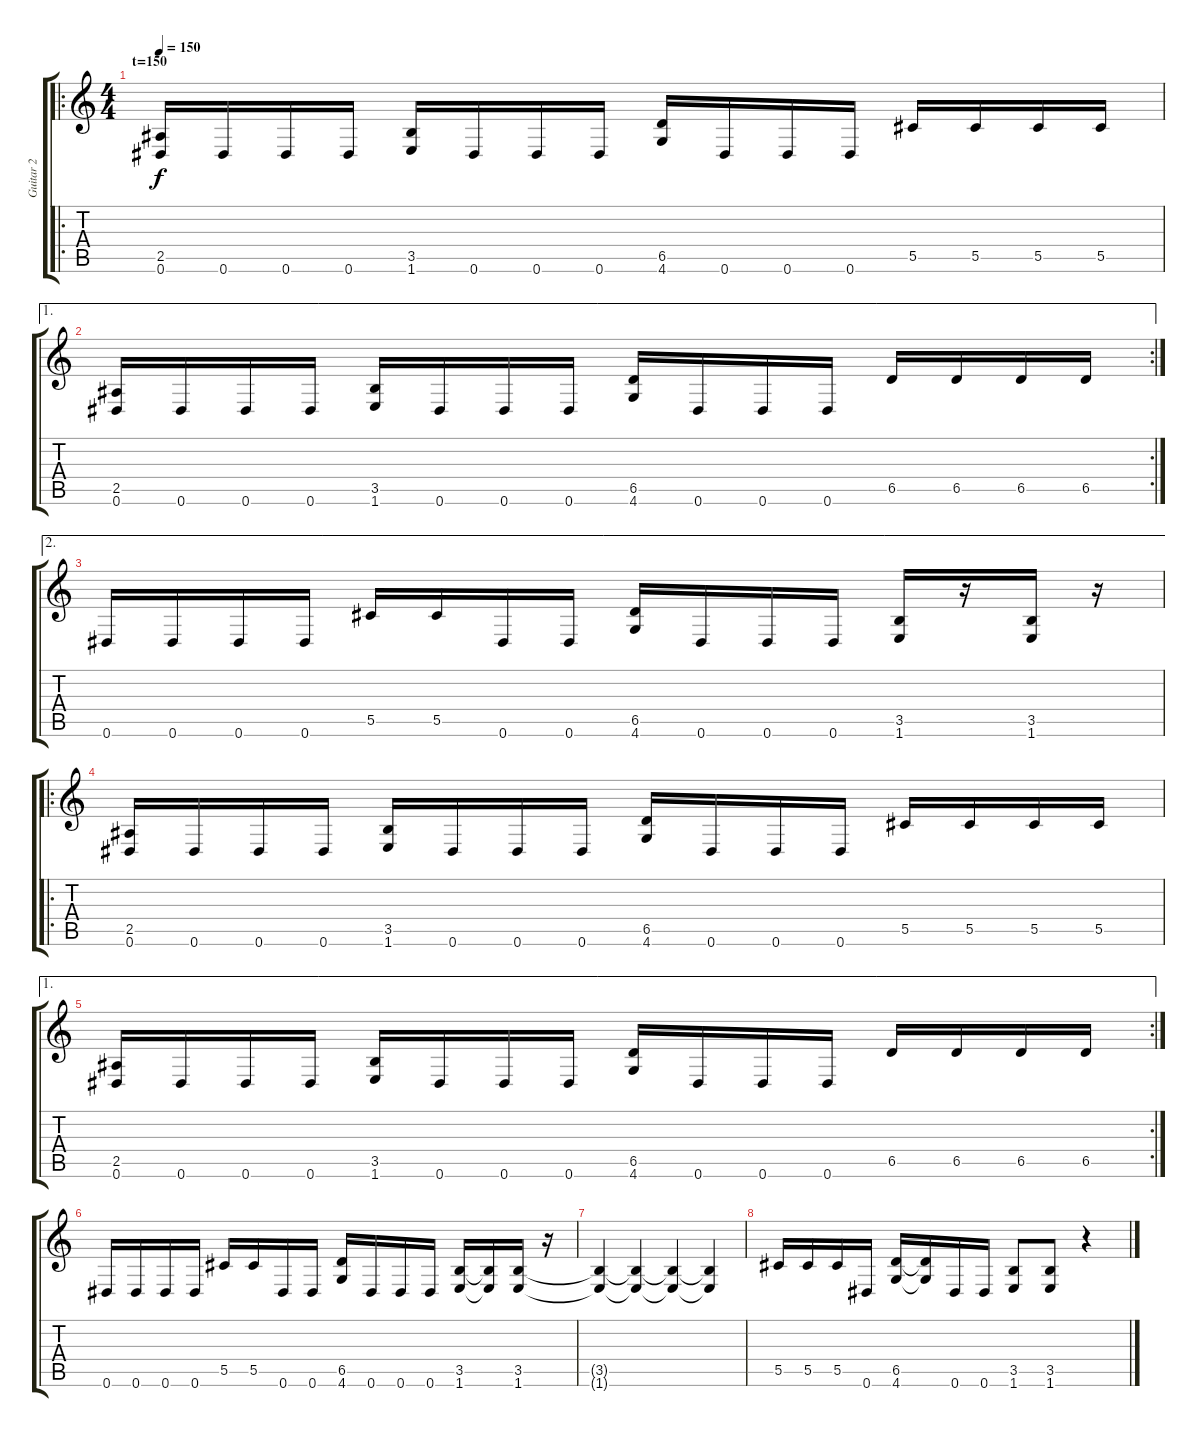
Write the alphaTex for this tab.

\track ("Guitar 2" "Guitar 2") {instrument distortionguitar}
\staff {score tabs}
\tuning (Eb4 Bb3 Gb3 Db3 Ab2 Eb2) {hide}
\ro
\ts (4 4)
\section ("" "t=150")
\tempo 150
\clef g2
\ks c
(2.5 0.6).16{dy f} 0.6.16 0.6.16 0.6.16 (3.5 1.6).16 0.6.16 0.6.16 0.6.16 (6.5 4.6).16 0.6.16 0.6.16 0.6.16 5.5.16 5.5.16 5.5.16 5.5.16 |
\ae 1
\rc 2
(2.5 0.6).16 0.6.16 0.6.16 0.6.16 (3.5 1.6).16 0.6.16 0.6.16 0.6.16 (6.5 4.6).16 0.6.16 0.6.16 0.6.16 6.5.16 6.5.16 6.5.16 6.5.16 |
\ae 2
0.6.16 0.6.16 0.6.16 0.6.16 5.5.16 5.5.16 0.6.16 0.6.16 (6.5 4.6).16 0.6.16 0.6.16 0.6.16 (3.5 1.6).16 r.16 (3.5 1.6).16 r.16 |
\ro
(2.5 0.6).16 0.6.16 0.6.16 0.6.16 (3.5 1.6).16 0.6.16 0.6.16 0.6.16 (6.5 4.6).16 0.6.16 0.6.16 0.6.16 5.5.16 5.5.16 5.5.16 5.5.16 |
\ae 1
\rc 2
(2.5 0.6).16 0.6.16 0.6.16 0.6.16 (3.5 1.6).16 0.6.16 0.6.16 0.6.16 (6.5 4.6).16 0.6.16 0.6.16 0.6.16 6.5.16 6.5.16 6.5.16 6.5.16 |
0.6.16 0.6.16 0.6.16 0.6.16 5.5.16 5.5.16 0.6.16 0.6.16 (6.5 4.6).16 0.6.16 0.6.16 0.6.16 (3.5 1.6).16 (3.5{t} 1.6{t}).16 (3.5 1.6).16 r.16 |
(3.5{t} 1.6{t}).4 (3.5{t} 1.6{t}).4 (3.5{t} 1.6{t}).4 (3.5{t} 1.6{t}).4 |
5.5.16 5.5.16 5.5.16 0.6.16 (6.5 4.6).16 (6.5{t} 4.6{t}).16 0.6.16 0.6.16 (3.5 1.6).8 (3.5 1.6).8 r.4
